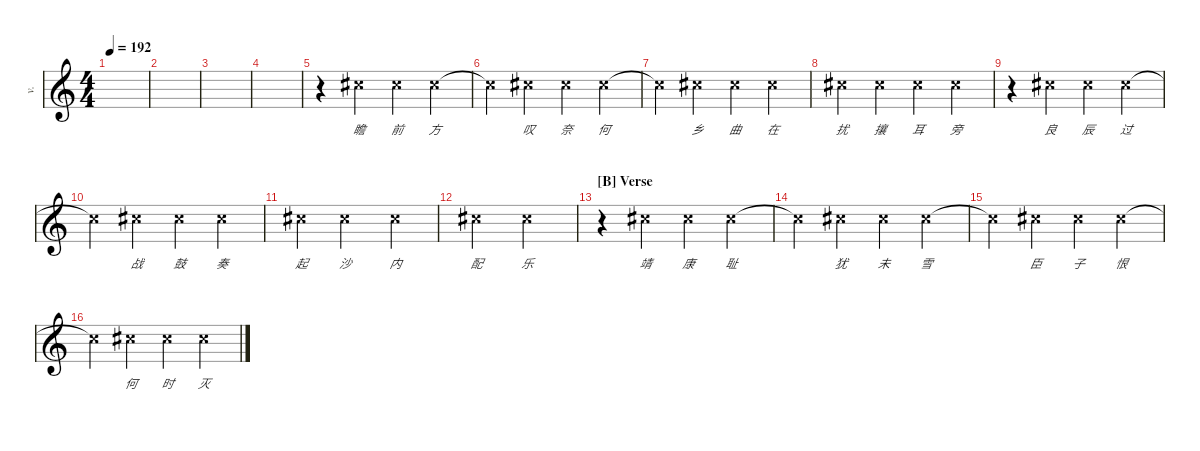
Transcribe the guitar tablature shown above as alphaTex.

\defaultSystemsLayout 4
\hideDynamics
\bracketExtendMode nobrackets
\otherSystemsTrackNameOrientation horizontal
\track ("Vocal" "v.") {instrument distortionguitar}
\staff {score}
\tuning (Db4 Ab3 E3 B2 Gb2 B1)
\ts (4 4)
\tempo 192
\clef g2
\ks c
|
|
|
|
r.4{beam Down} 0.1{x acc #}.4{lyrics (0 "瞻") lyrics (1 "") lyrics (2 "") lyrics (3 "") lyrics (4 "") beam Down} 0.1{x acc #}.4{lyrics (0 "前") lyrics (1 "") lyrics (2 "") lyrics (3 "") lyrics (4 "") beam Down} 0.1{x acc #}.4{lyrics (0 "方") lyrics (1 "") lyrics (2 "") lyrics (3 "") lyrics (4 "") beam Down} |
0.1{x t acc #}.4{beam Down} 0.1{x acc #}.4{lyrics (0 "叹") lyrics (1 "") lyrics (2 "") lyrics (3 "") lyrics (4 "") beam Down} 0.1{x acc #}.4{lyrics (0 "奈") lyrics (1 "") lyrics (2 "") lyrics (3 "") lyrics (4 "") beam Down} 0.1{x acc #}.4{lyrics (0 "何") lyrics (1 "") lyrics (2 "") lyrics (3 "") lyrics (4 "") beam Down} |
0.1{x t acc #}.4{beam Down} 0.1{x acc #}.4{lyrics (0 "乡") lyrics (1 "") lyrics (2 "") lyrics (3 "") lyrics (4 "") beam Down} 0.1{x acc #}.4{lyrics (0 "曲") lyrics (1 "") lyrics (2 "") lyrics (3 "") lyrics (4 "") beam Down} 0.1{x acc #}.4{lyrics (0 "在") lyrics (1 "") lyrics (2 "") lyrics (3 "") lyrics (4 "") beam Down} |
0.1{x acc #}.4{lyrics (0 "扰") lyrics (1 "") lyrics (2 "") lyrics (3 "") lyrics (4 "") beam Down} 0.1{x acc #}.4{lyrics (0 "攘") lyrics (1 "") lyrics (2 "") lyrics (3 "") lyrics (4 "") beam Down} 0.1{x acc #}.4{lyrics (0 "耳") lyrics (1 "") lyrics (2 "") lyrics (3 "") lyrics (4 "") beam Down} 0.1{x acc #}.4{lyrics (0 "旁") lyrics (1 "") lyrics (2 "") lyrics (3 "") lyrics (4 "") beam Down} |
r.4{beam Down} 0.1{x acc #}.4{lyrics (0 "良") lyrics (1 "") lyrics (2 "") lyrics (3 "") lyrics (4 "") beam Down} 0.1{x acc #}.4{lyrics (0 "辰") lyrics (1 "") lyrics (2 "") lyrics (3 "") lyrics (4 "") beam Down} 0.1{x acc #}.4{lyrics (0 "过") lyrics (1 "") lyrics (2 "") lyrics (3 "") lyrics (4 "") beam Down} |
0.1{x t acc #}.4{beam Down} 0.1{x acc #}.4{lyrics (0 "战") lyrics (1 "") lyrics (2 "") lyrics (3 "") lyrics (4 "") beam Down} 0.1{x acc #}.4{lyrics (0 "鼓") lyrics (1 "") lyrics (2 "") lyrics (3 "") lyrics (4 "") beam Down} 0.1{x acc #}.4{lyrics (0 "奏") lyrics (1 "") lyrics (2 "") lyrics (3 "") lyrics (4 "") beam Down} |
0.1{x acc #}.4{lyrics (0 "起") lyrics (1 "") lyrics (2 "") lyrics (3 "") lyrics (4 "") beam Down} 0.1{x acc #}.2{lyrics (0 "沙") lyrics (1 "") lyrics (2 "") lyrics (3 "") lyrics (4 "") beam Down} 0.1{x acc #}.4{lyrics (0 "内") lyrics (1 "") lyrics (2 "") lyrics (3 "") lyrics (4 "") beam Down} |
0.1{x acc #}.2{lyrics (0 "配") lyrics (1 "") lyrics (2 "") lyrics (3 "") lyrics (4 "") beam Down} 0.1{x acc #}.2{lyrics (0 "乐") lyrics (1 "") lyrics (2 "") lyrics (3 "") lyrics (4 "") beam Down} |
\section ("B" "Verse")
r.4{beam Down} 0.1{x acc #}.4{lyrics (0 "靖") lyrics (1 "") lyrics (2 "") lyrics (3 "") lyrics (4 "") beam Down} 0.1{x acc #}.4{lyrics (0 "康") lyrics (1 "") lyrics (2 "") lyrics (3 "") lyrics (4 "") beam Down} 0.1{x acc #}.4{lyrics (0 "耻") lyrics (1 "") lyrics (2 "") lyrics (3 "") lyrics (4 "") beam Down} |
0.1{x t acc #}.4{beam Down} 0.1{x acc #}.4{lyrics (0 "犹") lyrics (1 "") lyrics (2 "") lyrics (3 "") lyrics (4 "") beam Down} 0.1{x acc #}.4{lyrics (0 "未") lyrics (1 "") lyrics (2 "") lyrics (3 "") lyrics (4 "") beam Down} 0.1{x acc #}.4{lyrics (0 "雪") lyrics (1 "") lyrics (2 "") lyrics (3 "") lyrics (4 "") beam Down} |
0.1{x t acc #}.4{beam Down} 0.1{x acc #}.4{lyrics (0 "臣") lyrics (1 "") lyrics (2 "") lyrics (3 "") lyrics (4 "") beam Down} 0.1{x acc #}.4{lyrics (0 "子") lyrics (1 "") lyrics (2 "") lyrics (3 "") lyrics (4 "") beam Down} 0.1{x acc #}.4{lyrics (0 "恨") lyrics (1 "") lyrics (2 "") lyrics (3 "") lyrics (4 "") beam Down} |
0.1{x t acc #}.4{beam Down} 0.1{x acc #}.4{lyrics (0 "何") lyrics (1 "") lyrics (2 "") lyrics (3 "") lyrics (4 "") beam Down} 0.1{x acc #}.4{lyrics (0 "时") lyrics (1 "") lyrics (2 "") lyrics (3 "") lyrics (4 "") beam Down} 0.1{x acc #}.4{lyrics (0 "灭") lyrics (1 "") lyrics (2 "") lyrics (3 "") lyrics (4 "") beam Down}
